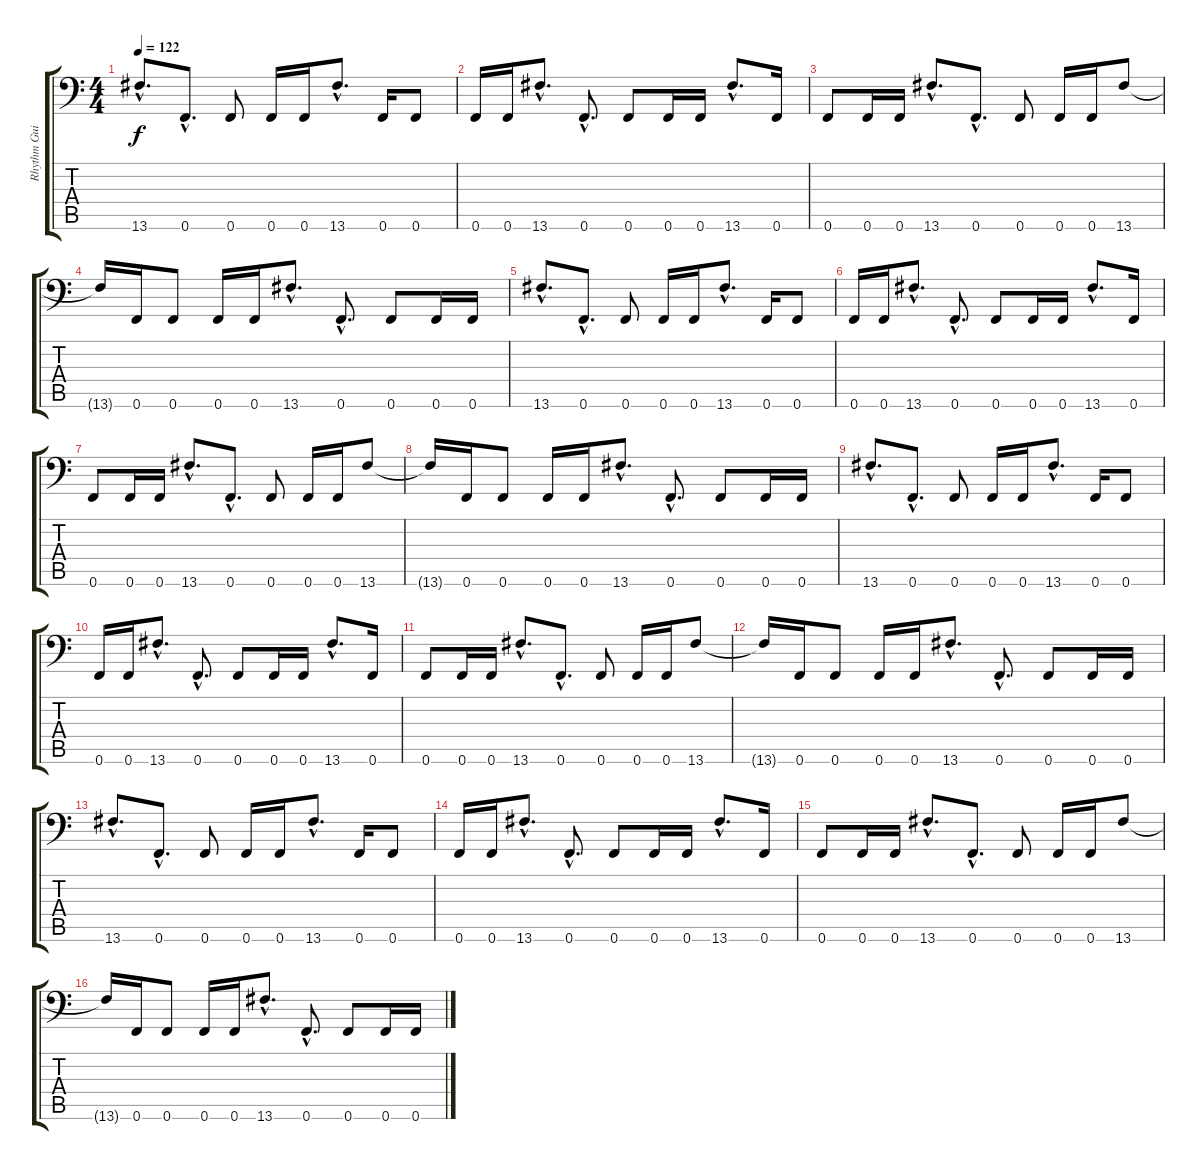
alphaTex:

\track ("Rhythm Guitar" "Rhythm Gui") {instrument distortionguitar}
\staff {score tabs}
\tuning (Gb4 Db4 Ab3 Eb3 Bb2 F1) {hide}
\ts (4 4)
\tempo 122
\clef f4
\ks c
13.6{hac}.8{d dy f instrument distortionguitar} 0.6{hac}.8{d} 0.6.8 0.6.16 0.6.16 13.6{hac}.8{d} 0.6.16 0.6.8 |
0.6.16 0.6.16 13.6{hac}.8{d} 0.6{hac}.8{d} 0.6.8 0.6.16 0.6.16 13.6{hac}.8{d} 0.6.16 |
0.6.8 0.6.16 0.6.16 13.6{hac}.8{d} 0.6{hac}.8{d} 0.6.8 0.6.16 0.6.16 13.6.8 |
13.6{t}.16 0.6.16 0.6.8 0.6.16 0.6.16 13.6{hac}.8{d} 0.6{hac}.8{d} 0.6.8 0.6.16 0.6.16 |
13.6{hac}.8{d} 0.6{hac}.8{d} 0.6.8 0.6.16 0.6.16 13.6{hac}.8{d} 0.6.16 0.6.8 |
0.6.16 0.6.16 13.6{hac}.8{d} 0.6{hac}.8{d} 0.6.8 0.6.16 0.6.16 13.6{hac}.8{d} 0.6.16 |
0.6.8 0.6.16 0.6.16 13.6{hac}.8{d} 0.6{hac}.8{d} 0.6.8 0.6.16 0.6.16 13.6.8 |
13.6{t}.16 0.6.16 0.6.8 0.6.16 0.6.16 13.6{hac}.8{d} 0.6{hac}.8{d} 0.6.8 0.6.16 0.6.16 |
13.6{hac}.8{d} 0.6{hac}.8{d} 0.6.8 0.6.16 0.6.16 13.6{hac}.8{d} 0.6.16 0.6.8 |
0.6.16 0.6.16 13.6{hac}.8{d} 0.6{hac}.8{d} 0.6.8 0.6.16 0.6.16 13.6{hac}.8{d} 0.6.16 |
0.6.8 0.6.16 0.6.16 13.6{hac}.8{d} 0.6{hac}.8{d} 0.6.8 0.6.16 0.6.16 13.6.8 |
13.6{t}.16 0.6.16 0.6.8 0.6.16 0.6.16 13.6{hac}.8{d} 0.6{hac}.8{d} 0.6.8 0.6.16 0.6.16 |
13.6{hac}.8{d} 0.6{hac}.8{d} 0.6.8 0.6.16 0.6.16 13.6{hac}.8{d} 0.6.16 0.6.8 |
0.6.16 0.6.16 13.6{hac}.8{d} 0.6{hac}.8{d} 0.6.8 0.6.16 0.6.16 13.6{hac}.8{d} 0.6.16 |
0.6.8 0.6.16 0.6.16 13.6{hac}.8{d} 0.6{hac}.8{d} 0.6.8 0.6.16 0.6.16 13.6.8 |
13.6{t}.16 0.6.16 0.6.8 0.6.16 0.6.16 13.6{hac}.8{d} 0.6{hac}.8{d} 0.6.8 0.6.16 0.6.16
